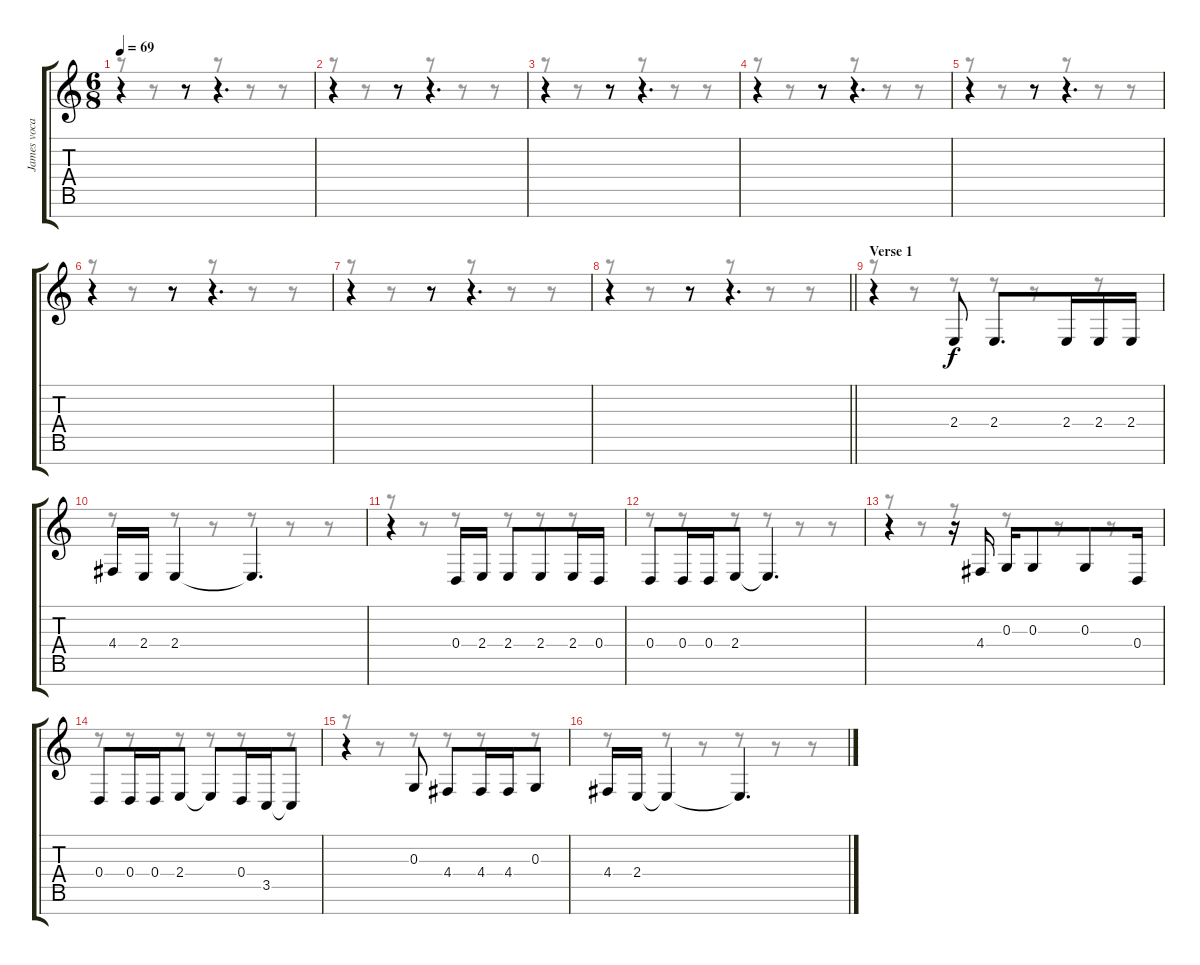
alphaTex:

\track ("James vocals" "James voca") {instrument trumpet}
\staff {score tabs}
\tuning (E4 B3 G3 D3 A2 E2 B1) {hide}
\voice
\ts (6 8)
\tempo 69
\clef g2
\ks c
r.4{dy f} r.8 r.4{d} |
r.4 r.8 r.4{d} |
r.4 r.8 r.4{d} |
r.4 r.8 r.4{d} |
r.4 r.8 r.4{d} |
r.4 r.8 r.4{d} |
r.4 r.8 r.4{d} |
\barLineRight lightlight
r.4 r.8 r.4{d} |
\section ("" "Verse 1")
r.4 2.4.8 2.4.8{d} 2.4.16 2.4.16 2.4.16 |
4.4.16 2.4.16 2.4.4 2.4{t}.4{d} |
r.4 0.4.16 2.4.16 2.4.8 2.4.8 2.4.16 0.4.16 |
0.4.8 0.4.16 0.4.16 2.4.8 2.4{t}.4{d} |
r.4 r.16 4.4.16 0.3.16 0.3.8 0.3.8 0.4.16 |
0.4.8 0.4.16 0.4.16 2.4.8 2.4{t}.8 0.4.16 3.5.16 3.5{t}.8 |
r.4 0.3.8 4.4.8 4.4.16 4.4.16 0.3.8 |
4.4.16 2.4.16 2.4{t}.4 2.4{t}.4{d}
\voice
\clef g2
\ottava regular
\simile none
\ks c
r.8{dy f} r.8 r.8 r.8 r.8 r.8 |
r.8 r.8 r.8 r.8 r.8 r.8 |
r.8 r.8 r.8 r.8 r.8 r.8 |
r.8 r.8 r.8 r.8 r.8 r.8 |
r.8 r.8 r.8 r.8 r.8 r.8 |
r.8 r.8 r.8 r.8 r.8 r.8 |
r.8 r.8 r.8 r.8 r.8 r.8 |
\barLineRight lightlight
r.8 r.8 r.8 r.8 r.8 r.8 |
r.8 r.8 r.8 r.8 r.8 r.8 |
r.8 r.8 r.8 r.8 r.8 r.8 |
r.8 r.8 r.8 r.8 r.8 r.8 |
r.8 r.8 r.8 r.8 r.8 r.8 |
r.8 r.8 r.8 r.8 r.8 r.8 |
r.8 r.8 r.8 r.8 r.8 r.8 |
r.8 r.8 r.8 r.8 r.8 r.8 |
r.8 r.8 r.8 r.8 r.8 r.8
